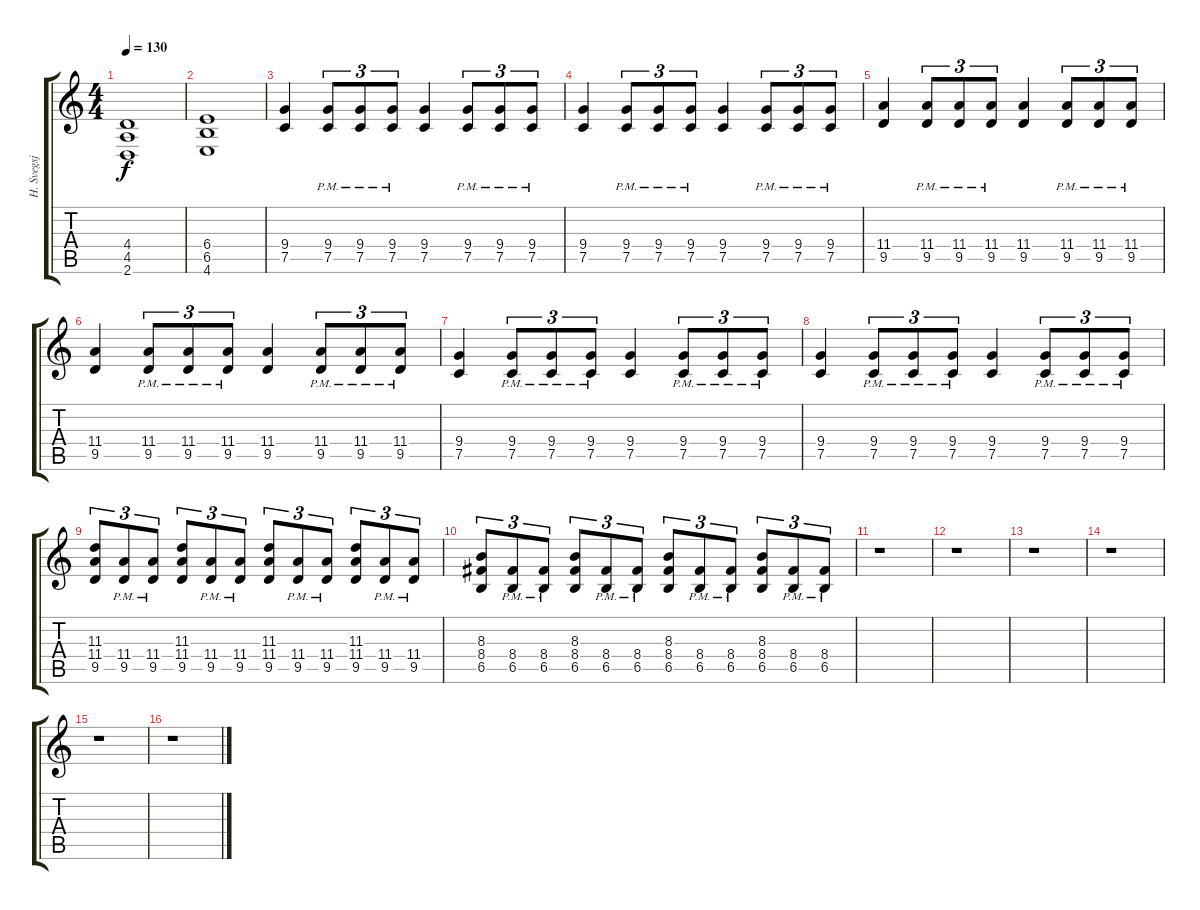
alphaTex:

\track (" H. Svegsjo (rhythm guitar)" " H. Svegsj") {instrument distortionguitar}
\staff {score tabs}
\tuning (C4 G3 Eb3 Bb2 F2 C2) {hide}
\ts (4 4)
\tempo 130
\clef g2
\ks c
(4.4 4.5 2.6).1{dy f} |
(6.4 6.5 4.6).1 |
(9.4 7.5).4 (9.4{pm} 7.5{pm}).8{tu (3 2)} (9.4{pm} 7.5{pm}).8{tu (3 2)} (9.4{pm} 7.5{pm}).8{tu (3 2)} (9.4 7.5).4 (9.4{pm} 7.5{pm}).8{tu (3 2)} (9.4{pm} 7.5{pm}).8{tu (3 2)} (9.4{pm} 7.5{pm}).8{tu (3 2)} |
(9.4 7.5).4 (9.4{pm} 7.5{pm}).8{tu (3 2)} (9.4{pm} 7.5{pm}).8{tu (3 2)} (9.4{pm} 7.5{pm}).8{tu (3 2)} (9.4 7.5).4 (9.4{pm} 7.5{pm}).8{tu (3 2)} (9.4{pm} 7.5{pm}).8{tu (3 2)} (9.4{pm} 7.5{pm}).8{tu (3 2)} |
(11.4 9.5).4 (11.4{pm} 9.5{pm}).8{tu (3 2)} (11.4{pm} 9.5{pm}).8{tu (3 2)} (11.4{pm} 9.5{pm}).8{tu (3 2)} (11.4 9.5).4 (11.4{pm} 9.5{pm}).8{tu (3 2)} (11.4{pm} 9.5{pm}).8{tu (3 2)} (11.4{pm} 9.5{pm}).8{tu (3 2)} |
(11.4 9.5).4 (11.4{pm} 9.5{pm}).8{tu (3 2)} (11.4{pm} 9.5{pm}).8{tu (3 2)} (11.4{pm} 9.5{pm}).8{tu (3 2)} (11.4 9.5).4 (11.4{pm} 9.5{pm}).8{tu (3 2)} (11.4{pm} 9.5{pm}).8{tu (3 2)} (11.4{pm} 9.5{pm}).8{tu (3 2)} |
(9.4 7.5).4 (9.4{pm} 7.5{pm}).8{tu (3 2)} (9.4{pm} 7.5{pm}).8{tu (3 2)} (9.4{pm} 7.5{pm}).8{tu (3 2)} (9.4 7.5).4 (9.4{pm} 7.5{pm}).8{tu (3 2)} (9.4{pm} 7.5{pm}).8{tu (3 2)} (9.4{pm} 7.5{pm}).8{tu (3 2)} |
(9.4 7.5).4 (9.4{pm} 7.5{pm}).8{tu (3 2)} (9.4{pm} 7.5{pm}).8{tu (3 2)} (9.4{pm} 7.5{pm}).8{tu (3 2)} (9.4 7.5).4 (9.4{pm} 7.5{pm}).8{tu (3 2)} (9.4{pm} 7.5{pm}).8{tu (3 2)} (9.4{pm} 7.5{pm}).8{tu (3 2)} |
(11.3 11.4 9.5).8{tu (3 2)} (11.4{pm} 9.5{pm}).8{tu (3 2)} (11.4{pm} 9.5{pm}).8{tu (3 2)} (11.3 11.4 9.5).8{tu (3 2)} (11.4{pm} 9.5{pm}).8{tu (3 2)} (11.4{pm} 9.5{pm}).8{tu (3 2)} (11.3 11.4 9.5).8{tu (3 2)} (11.4{pm} 9.5{pm}).8{tu (3 2)} (11.4{pm} 9.5{pm}).8{tu (3 2)} (11.3 11.4 9.5).8{tu (3 2)} (11.4{pm} 9.5{pm}).8{tu (3 2)} (11.4{pm} 9.5{pm}).8{tu (3 2)} |
(8.3 8.4 6.5).8{tu (3 2)} (8.4{pm} 6.5{pm}).8{tu (3 2)} (8.4{pm} 6.5{pm}).8{tu (3 2)} (8.3 8.4 6.5).8{tu (3 2)} (8.4{pm} 6.5{pm}).8{tu (3 2)} (8.4{pm} 6.5{pm}).8{tu (3 2)} (8.3 8.4 6.5).8{tu (3 2)} (8.4{pm} 6.5{pm}).8{tu (3 2)} (8.4{pm} 6.5{pm}).8{tu (3 2)} (8.3 8.4 6.5).8{tu (3 2)} (8.4{pm} 6.5{pm}).8{tu (3 2)} (8.4{pm} 6.5{pm}).8{tu (3 2)} |
r.1 |
r.1 |
r.1 |
r.1 |
r.1 |
r.1
